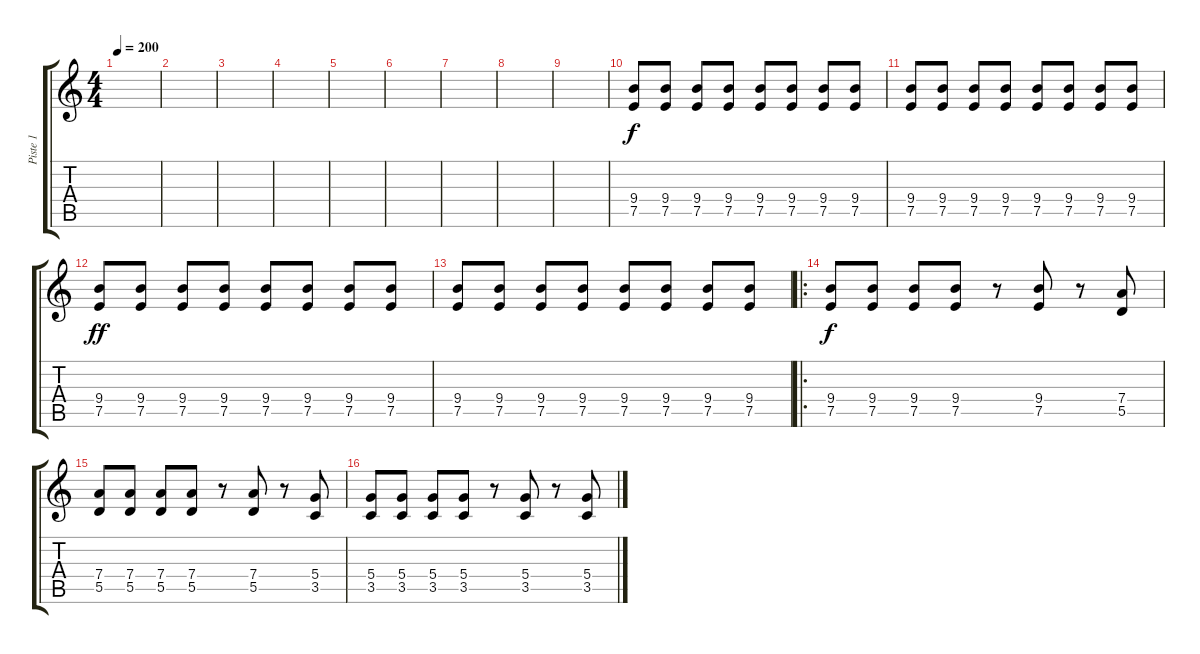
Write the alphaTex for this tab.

\track ("Piste 1" "Piste 1") {instrument overdrivenguitar}
\staff {score tabs}
\tuning (E4 B3 G3 D3 A2 E2) {hide}
\ts (4 4)
\tempo 200
\clef g2
\ks c
|
|
|
|
|
|
|
|
|
(9.4 7.5).8{volume 14 instrument overdrivenguitar} (9.4 7.5).8 (9.4 7.5).8 (9.4 7.5).8 (9.4 7.5).8 (9.4 7.5).8 (9.4 7.5).8 (9.4 7.5).8 |
(9.4 7.5).8 (9.4 7.5).8 (9.4 7.5).8 (9.4 7.5).8 (9.4 7.5).8 (9.4 7.5).8 (9.4 7.5).8 (9.4 7.5).8 |
(9.4 7.5).8{dy ff} (9.4 7.5).8 (9.4 7.5).8 (9.4 7.5).8 (9.4 7.5).8 (9.4 7.5).8 (9.4 7.5).8 (9.4 7.5).8 |
(9.4 7.5).8 (9.4 7.5).8 (9.4 7.5).8 (9.4 7.5).8 (9.4 7.5).8 (9.4 7.5).8 (9.4 7.5).8 (9.4 7.5).8 |
\ro
(9.4 7.5).8{dy f volume 16 instrument overdrivenguitar} (9.4 7.5).8 (9.4 7.5).8 (9.4 7.5).8 r.8 (9.4 7.5).8 r.8 (7.4 5.5).8 |
(7.4 5.5).8 (7.4 5.5).8 (7.4 5.5).8 (7.4 5.5).8 r.8 (7.4 5.5).8 r.8 (5.4 3.5).8 |
(5.4 3.5).8 (5.4 3.5).8 (5.4 3.5).8 (5.4 3.5).8 r.8 (5.4 3.5).8 r.8 (5.4 3.5).8
